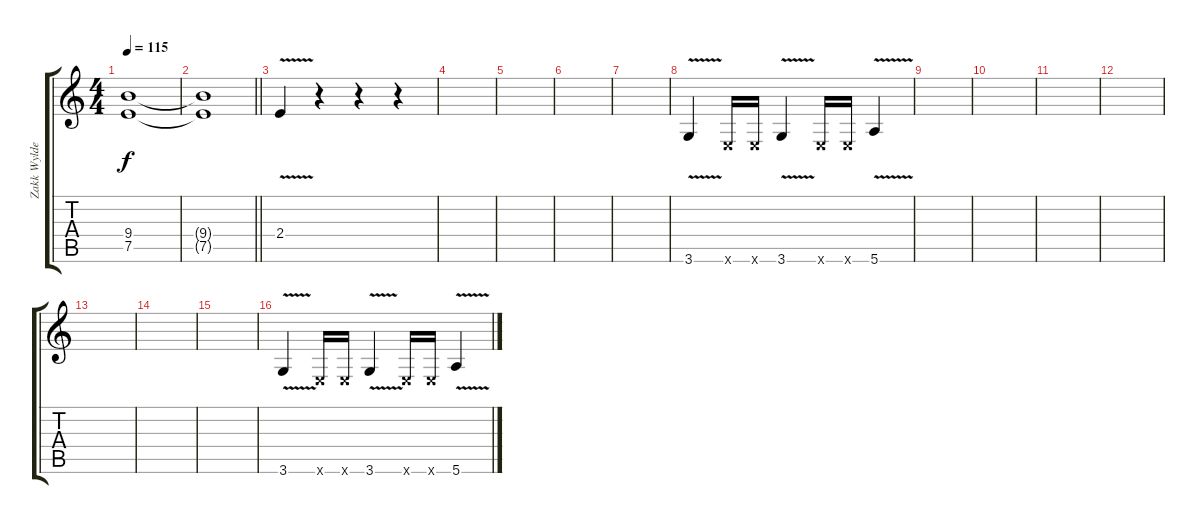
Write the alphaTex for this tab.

\track ("Zakk Wylde" "Zakk Wylde") {instrument distortionguitar}
\staff {score tabs}
\tuning (E4 B3 G3 D3 A2 E2) {hide}
\ts (4 4)
\tempo 115
\clef g2
\ks c
(9.4 7.5).1{dy f} |
\barLineRight lightlight
(9.4{t} 7.5{t}).1 |
\section ("" "")
2.4{v}.4{instrument guitarharmonics} r.4{instrument distortionguitar} r.4 r.4 |
|
|
|
|
3.6{v}.4{instrument guitarharmonics} 0.6{x}.16 0.6{x}.16 3.6{v}.4 0.6{x}.16 0.6{x}.16 5.6{v}.4 |
|
|
|
|
|
|
|
3.6{v}.4{instrument guitarharmonics} 0.6{x}.16 0.6{x}.16 3.6{v}.4 0.6{x}.16 0.6{x}.16 5.6{v}.4
